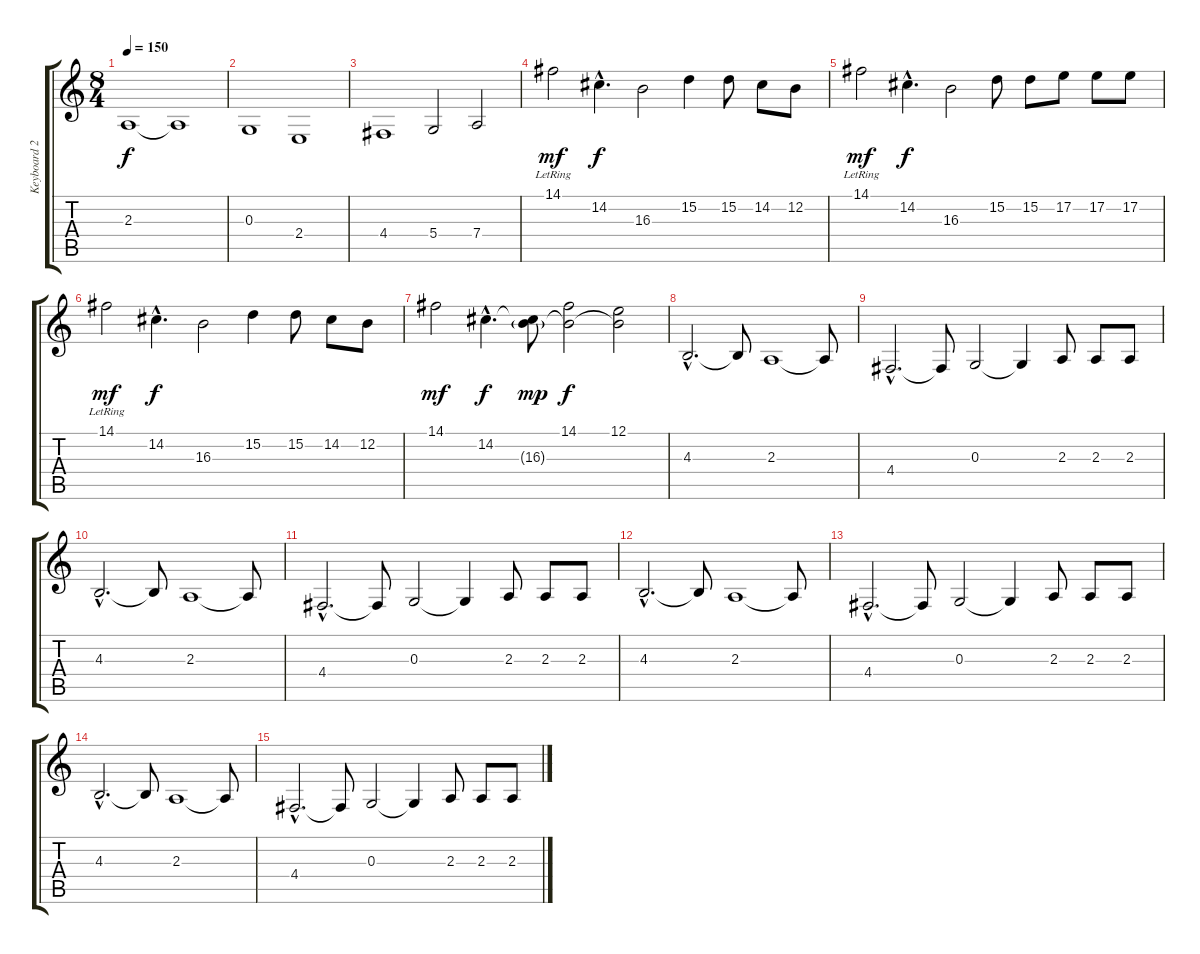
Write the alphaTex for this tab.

\track ("Keyboard 2" "Keyboard 2") {instrument stringensemble1}
\staff {score tabs}
\tuning (E4 B3 G3 D3 A2 E2) {hide}
\ts (8 4)
\tempo 150
\clef g2
\ks c
2.3.1{dy f} 2.3{t}.1 |
0.3.1 2.4.1 |
4.4.1 5.4.2 7.4.2 |
14.1{lr}.2{dy mf} 14.2{hac}.4{d dy f} 16.3.2 15.2.4 15.2.8 14.2.8 12.2.8 |
14.1{lr}.2{dy mf} 14.2{hac}.4{d dy f} 16.3.2 15.2.8 15.2.8 17.2.8 17.2.8 17.2.8 |
14.1{lr}.2{dy mf} 14.2{hac}.4{d dy f} 16.3.2 15.2.4 15.2.8 14.2.8 12.2.8 |
14.1.2{dy mf} 14.2{hac}.4{d dy f} (14.2{t} 16.3{g}).8{dy mp} (14.1 16.3{t}).2{dy f} (12.1 16.3{t}).2 |
4.3{hac}.2{d} 4.3{t}.8 2.3.1 2.3{t}.8 |
4.4{hac}.2{d} 4.4{t}.8 0.3.2 0.3{t}.4 2.3.8 2.3.8 2.3.8 |
4.3{hac}.2{d} 4.3{t}.8 2.3.1 2.3{t}.8 |
4.4{hac}.2{d} 4.4{t}.8 0.3.2 0.3{t}.4 2.3.8 2.3.8 2.3.8 |
4.3{hac}.2{d} 4.3{t}.8 2.3.1 2.3{t}.8 |
4.4{hac}.2{d} 4.4{t}.8 0.3.2 0.3{t}.4 2.3.8 2.3.8 2.3.8 |
4.3{hac}.2{d} 4.3{t}.8 2.3.1 2.3{t}.8 |
4.4{hac}.2{d} 4.4{t}.8 0.3.2 0.3{t}.4 2.3.8 2.3.8 2.3.8
